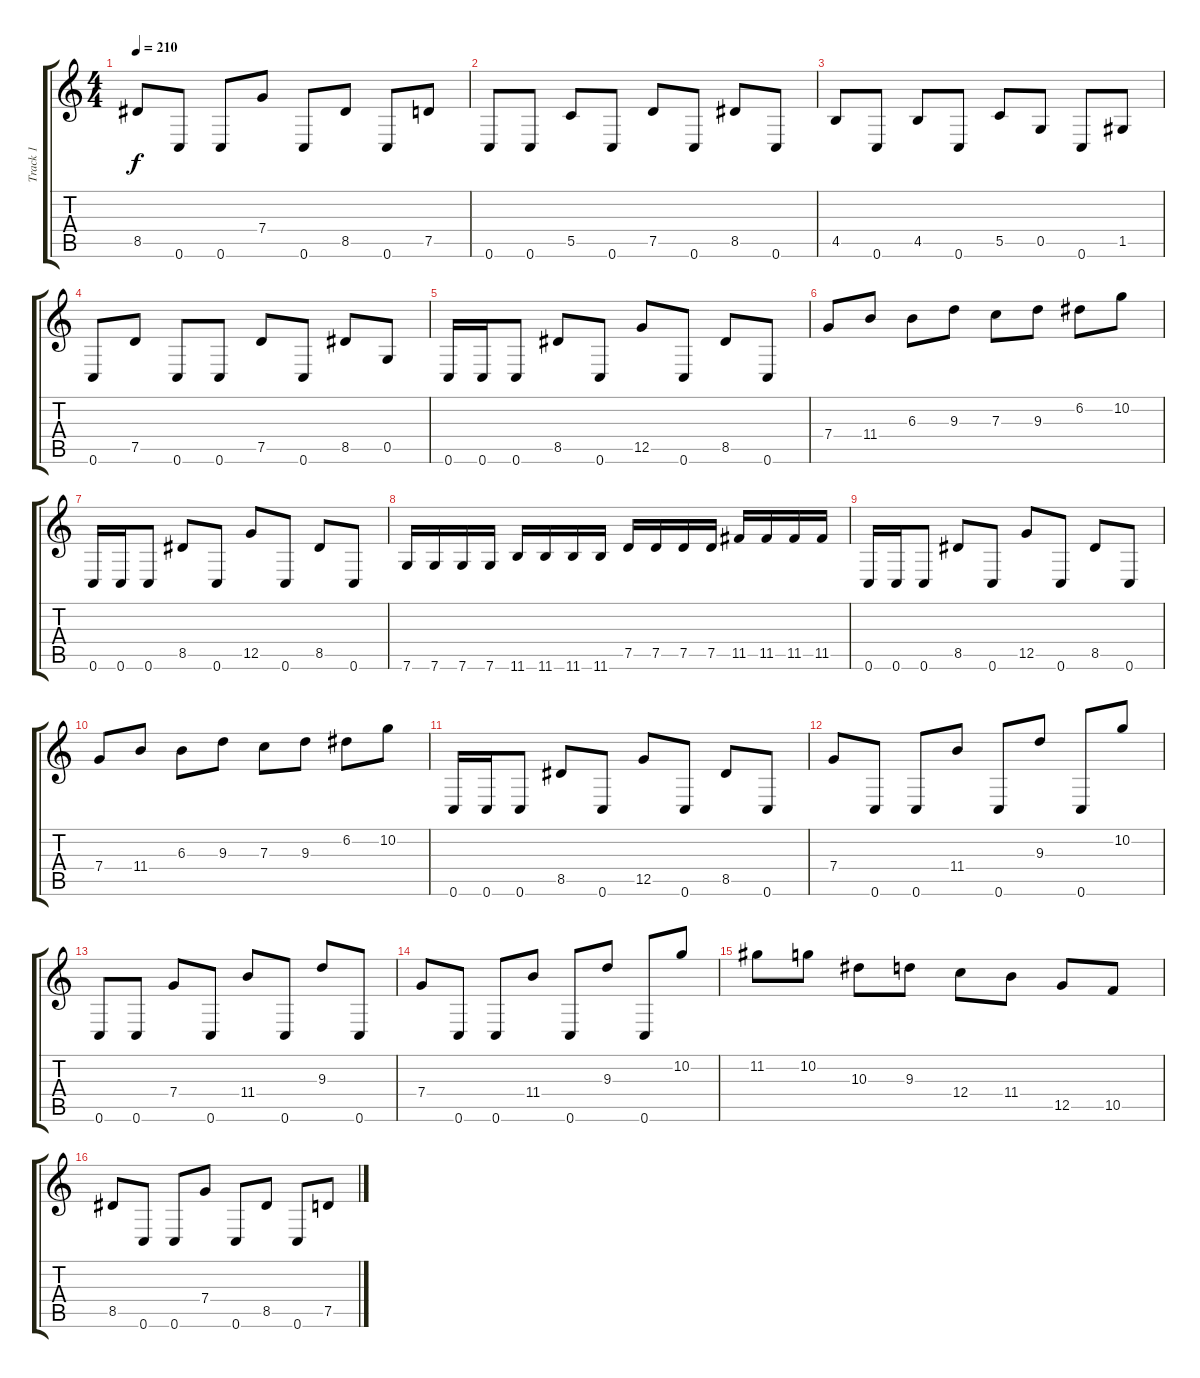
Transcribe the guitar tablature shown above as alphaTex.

\track ("Track 1" "Track 1") {instrument overdrivenguitar}
\staff {score tabs}
\tuning (D4 A3 F3 C3 G2 C2) {hide}
\ts (4 4)
\tempo 210
\clef g2
\ks c
8.5.8{dy f} 0.6.8 0.6.8 7.4.8 0.6.8 8.5.8 0.6.8 7.5.8 |
0.6.8 0.6.8 5.5.8 0.6.8 7.5.8 0.6.8 8.5.8 0.6.8 |
4.5.8 0.6.8 4.5.8 0.6.8 5.5.8 0.5.8 0.6.8 1.5.8 |
0.6.8 7.5.8 0.6.8 0.6.8 7.5.8 0.6.8 8.5.8 0.5.8 |
0.6.16 0.6.16 0.6.8 8.5.8 0.6.8 12.5.8 0.6.8 8.5.8 0.6.8 |
7.4.8 11.4.8 6.3.8 9.3.8 7.3.8 9.3.8 6.2.8 10.2.8 |
0.6.16 0.6.16 0.6.8 8.5.8 0.6.8 12.5.8 0.6.8 8.5.8 0.6.8 |
7.6.16 7.6.16 7.6.16 7.6.16 11.6.16 11.6.16 11.6.16 11.6.16 7.5.16 7.5.16 7.5.16 7.5.16 11.5.16 11.5.16 11.5.16 11.5.16 |
0.6.16 0.6.16 0.6.8 8.5.8 0.6.8 12.5.8 0.6.8 8.5.8 0.6.8 |
7.4.8 11.4.8 6.3.8 9.3.8 7.3.8 9.3.8 6.2.8 10.2.8 |
0.6.16 0.6.16 0.6.8 8.5.8 0.6.8 12.5.8 0.6.8 8.5.8 0.6.8 |
7.4.8 0.6.8 0.6.8 11.4.8 0.6.8 9.3.8 0.6.8 10.2.8 |
0.6.8 0.6.8 7.4.8 0.6.8 11.4.8 0.6.8 9.3.8 0.6.8 |
7.4.8 0.6.8 0.6.8 11.4.8 0.6.8 9.3.8 0.6.8 10.2.8 |
11.2.8 10.2.8 10.3.8 9.3.8 12.4.8 11.4.8 12.5.8 10.5.8 |
8.5.8 0.6.8 0.6.8 7.4.8 0.6.8 8.5.8 0.6.8 7.5.8
